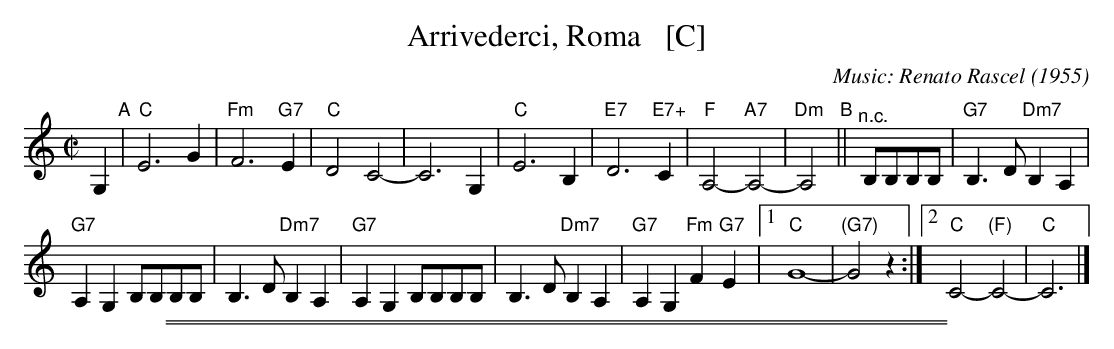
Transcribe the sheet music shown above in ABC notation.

X:1
T: Arrivederci, Roma   [C]
C: Music: Renato Rascel (1955)
M: C|
L: 1/8
K: C
G,2 "A"| "C"E6 G2 | "Fm"F6 "G7"E2 | "C"D4 C4- | C6 G,2 | "C"E6 B,2 |\
"E7"D6 "E7+"C2 | "F"A,4- "A7"A,4- | "Dm"A,4 "B"|| "^n.c."B,B,B,B, | "G7"B,3D "Dm7"B,2A,2 |
"G7"A,2G,2 B,B,B,B, | B,3D "Dm7"B,2A,2 | "G7"A,2G,2 B,B,B,B, | B,3D "Dm7"B,2A,2 |\
"G7"A,2G,2 "Fm"F2"G7"E2 |1 "C"G8- | "(G7)"G4 z2 :|2 "C"C4- "(F)"C4- | "C"C6 |]
